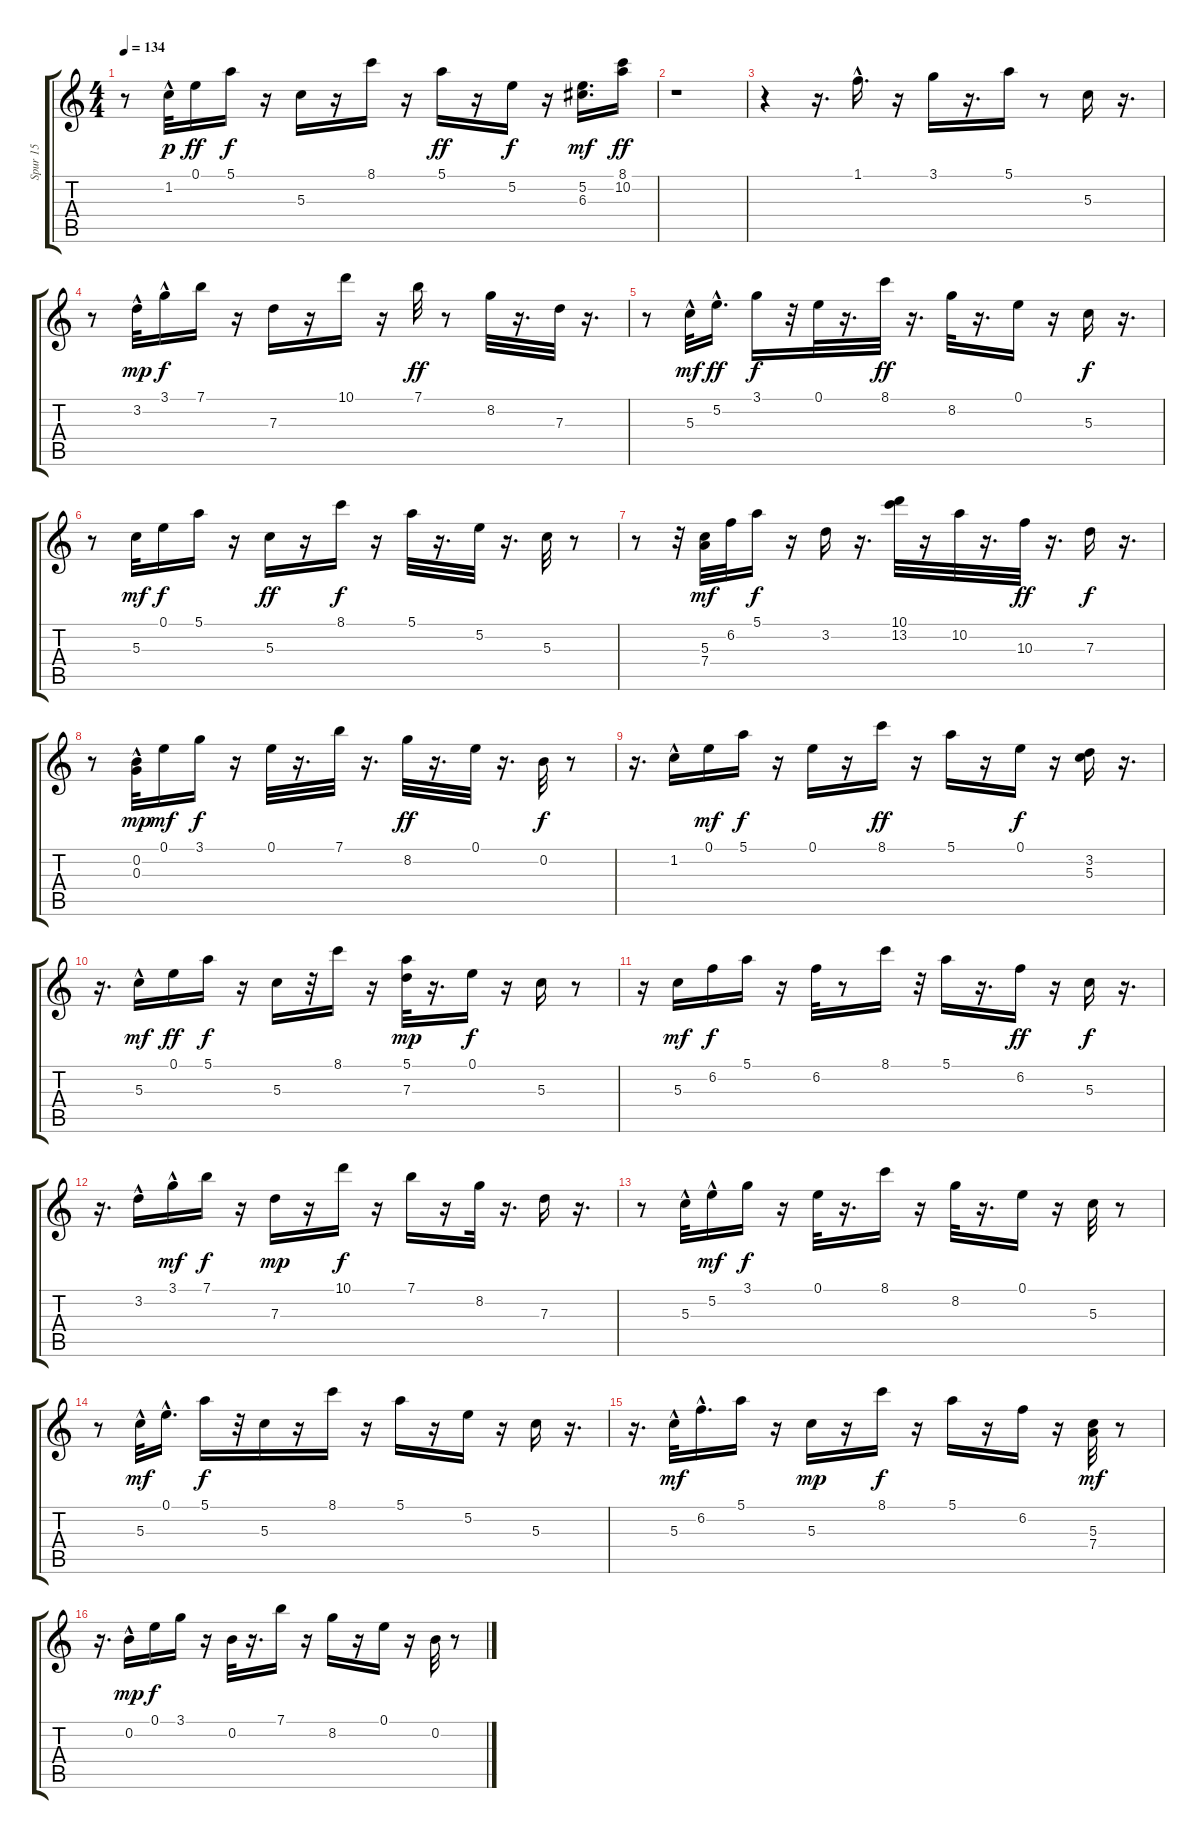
\track ("Spur 15" "Spur 15") {instrument distortionguitar}
\staff {score tabs}
\tuning (E4 B3 G3 D3 A2 E2) {hide}
\ts (4 4)
\tempo 134
\clef g2
\ks c
r.8{dy f} 1.2{hac}.32{dy p} 0.1.16{dy ff} 5.1.16{dy f} r.16 5.3.16 r.16 8.1.16 r.16 5.1.16{dy ff} r.16 5.2.16{dy f} r.16 (5.2 6.3).16{d dy mf} (8.1 10.2).16{dy ff} |
r.1 |
r.4 r.16{d} 1.1{hac}.16{d} r.16 3.1.16 r.16{d} 5.1.16 r.8 5.3.16 r.16{d} |
r.8 3.2{hac}.32{dy mp} 3.1{hac}.16{dy f} 7.1.16 r.16 7.3.16 r.16 10.1.16 r.16 7.1.32{dy ff} r.8 8.2.32 r.16{d} 7.3.32 r.16{d} |
r.8 5.3{hac}.32{dy mf} 5.2{hac}.16{d dy ff} 3.1.16{dy f} r.32 0.1.32 r.16{d} 8.1.32{dy ff} r.16{d} 8.2.32 r.16{d} 0.1.16 r.16 5.3.16{dy f} r.16{d} |
r.8 5.3.32{dy mf} 0.1.16{dy f} 5.1.16 r.16 5.3.16{dy ff} r.16 8.1.16{dy f} r.16 5.1.32 r.16{d} 5.2.32 r.16{d} 5.3.32 r.8 |
r.8 r.32 (5.3 7.4).32{dy mf} 6.2.32 5.1.16{dy f} r.16 3.2.16 r.16{d} (10.1 13.2).32 r.16 10.2.32 r.16{d} 10.3.32{dy ff} r.16{d} 7.3.16{dy f} r.16{d} |
r.8 (0.2{hac} 0.3).32{dy mp} 0.1.16{dy mf} 3.1.16{dy f} r.16 0.1.32 r.16{d} 7.1.32 r.16{d} 8.2.32{dy ff} r.16{d} 0.1.32 r.16{d} 0.2.32{dy f} r.8 |
r.16{d} 1.2{hac}.16 0.1.16{dy mf} 5.1.16{dy f} r.16 0.1.16 r.16 8.1.16{dy ff} r.16 5.1.16 r.16 0.1.16{dy f} r.16 (3.2 5.3).16 r.16{d} |
r.16{d} 5.3{hac}.16{dy mf} 0.1.16{dy ff} 5.1.16{dy f} r.16 5.3.16 r.32 8.1.16 r.16 (5.1 7.3).32{dy mp} r.16{d} 0.1.16{dy f} r.16 5.3.16 r.8 |
r.16 5.3.16{dy mf} 6.2.16{dy f} 5.1.16 r.16 6.2.32 r.8 8.1.16 r.32 5.1.16 r.16{d} 6.2.16{dy ff} r.16 5.3.16{dy f} r.16{d} |
r.16{d} 3.2{hac}.16 3.1{hac}.16{dy mf} 7.1.16{dy f} r.16 7.3.16{dy mp} r.16 10.1.16{dy f} r.16 7.1.16 r.16 8.2.32 r.16{d} 7.3.16 r.16{d} |
r.8 5.3{hac}.32 5.2{hac}.16{dy mf} 3.1.16{dy f} r.16 0.1.32 r.16{d} 8.1.16 r.16 8.2.32 r.16{d} 0.1.16 r.16 5.3.32 r.8 |
r.8 5.3{hac}.32{dy mf} 0.1{hac}.16{d} 5.1.16{dy f} r.32 5.3.16 r.16 8.1.16 r.16 5.1.16 r.16 5.2.16 r.16 5.3.16 r.16{d} |
r.16{d} 5.3{hac}.32{dy mf} 6.2{hac}.16{d} 5.1.16 r.16 5.3.16{dy mp} r.16 8.1.16{dy f} r.16 5.1.16 r.16 6.2.16 r.16 (5.3 7.4).32{dy mf} r.8 |
r.16{d} 0.2{hac}.16{dy mp} 0.1.16{dy f} 3.1.16 r.16 0.2.32 r.16{d} 7.1.16 r.16 8.2.16 r.16 0.1.16 r.16 0.2.32 r.8
